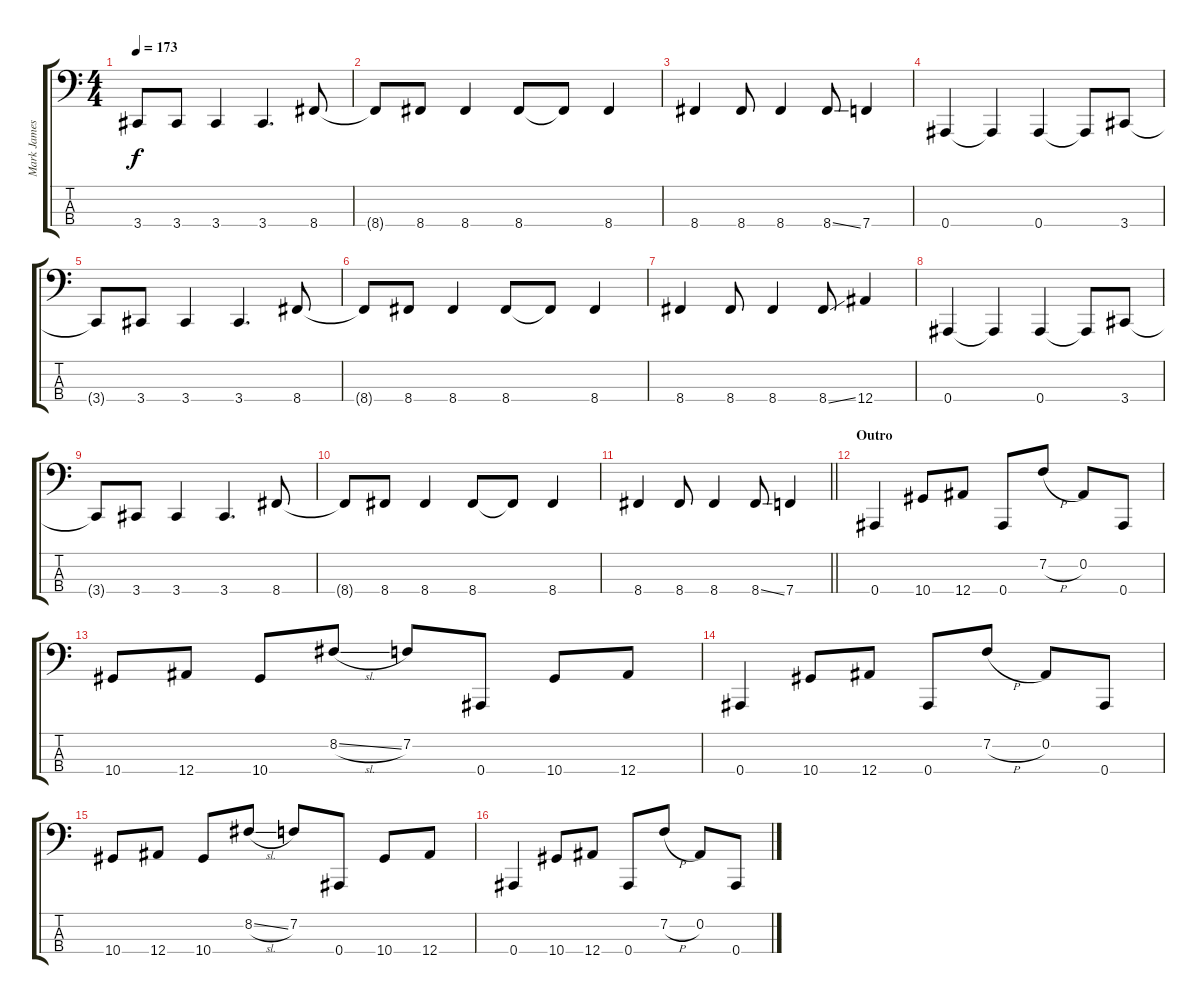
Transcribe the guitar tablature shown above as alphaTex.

\track ("Mark James" "Mark James") {instrument electricbassfinger}
\staff {score tabs}
\tuning (Eb2 Bb1 F1 Bb0) {hide}
\ts (4 4)
\tempo 173
\clef f4
\ks c
3.4{t}.8{dy f} 3.4.8 3.4.4 3.4.4{d} 8.4.8 |
8.4{t}.8 8.4.8 8.4.4 8.4.8 8.4{t}.8 8.4.4 |
8.4.4 8.4.8 8.4.4 8.4{ss}.8 7.4.4 |
0.4.4 0.4{t}.4 0.4.4 0.4{t}.8 3.4.8 |
3.4{t}.8 3.4.8 3.4.4 3.4.4{d} 8.4.8 |
8.4{t}.8 8.4.8 8.4.4 8.4.8 8.4{t}.8 8.4.4 |
8.4.4 8.4.8 8.4.4 8.4{ss}.8 12.4.4 |
0.4.4 0.4{t}.4 0.4.4 0.4{t}.8 3.4.8 |
3.4{t}.8 3.4.8 3.4.4 3.4.4{d} 8.4.8 |
8.4{t}.8 8.4.8 8.4.4 8.4.8 8.4{t}.8 8.4.4 |
\barLineRight lightlight
8.4.4 8.4.8 8.4.4 8.4{ss}.8 7.4.4 |
\section ("" "Outro")
0.4.4 10.4.8 12.4.8 0.4.8 7.2{h}.8 0.2.8 0.4.8 |
10.4.8 12.4.8 10.4.8 8.2{sl}.8 7.2.8 0.4.8 10.4.8 12.4.8 |
0.4.4 10.4.8 12.4.8 0.4.8 7.2{h}.8 0.2.8 0.4.8 |
10.4.8 12.4.8 10.4.8 8.2{sl}.8 7.2.8 0.4.8 10.4.8 12.4.8 |
0.4.4 10.4.8 12.4.8 0.4.8 7.2{h}.8 0.2.8 0.4.8
